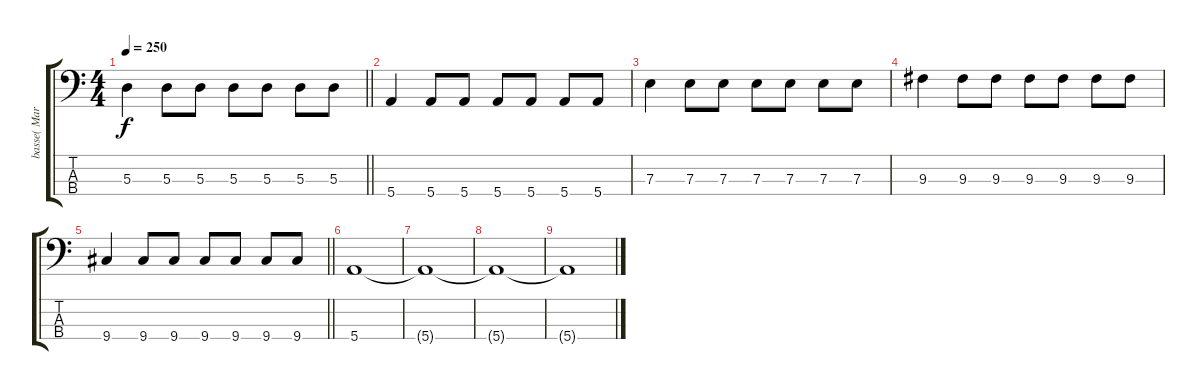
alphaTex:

\track ("basse( Mark )" "basse( Mar") {instrument electricbasspick}
\staff {score tabs}
\tuning (G2 D2 A1 E1) {hide}
\ts (4 4)
\tempo 250
\clef f4
\barLineRight lightlight
\ks c
5.3.4{dy f} 5.3.8 5.3.8 5.3.8 5.3.8 5.3.8 5.3.8 |
5.4.4 5.4.8 5.4.8 5.4.8 5.4.8 5.4.8 5.4.8 |
7.3.4 7.3.8 7.3.8 7.3.8 7.3.8 7.3.8 7.3.8 |
9.3.4 9.3.8 9.3.8 9.3.8 9.3.8 9.3.8 9.3.8 |
\barLineRight lightlight
9.4.4 9.4.8 9.4.8 9.4.8 9.4.8 9.4.8 9.4.8 |
5.4.1 |
5.4{t}.1 |
5.4{t}.1 |
5.4{t}.1
